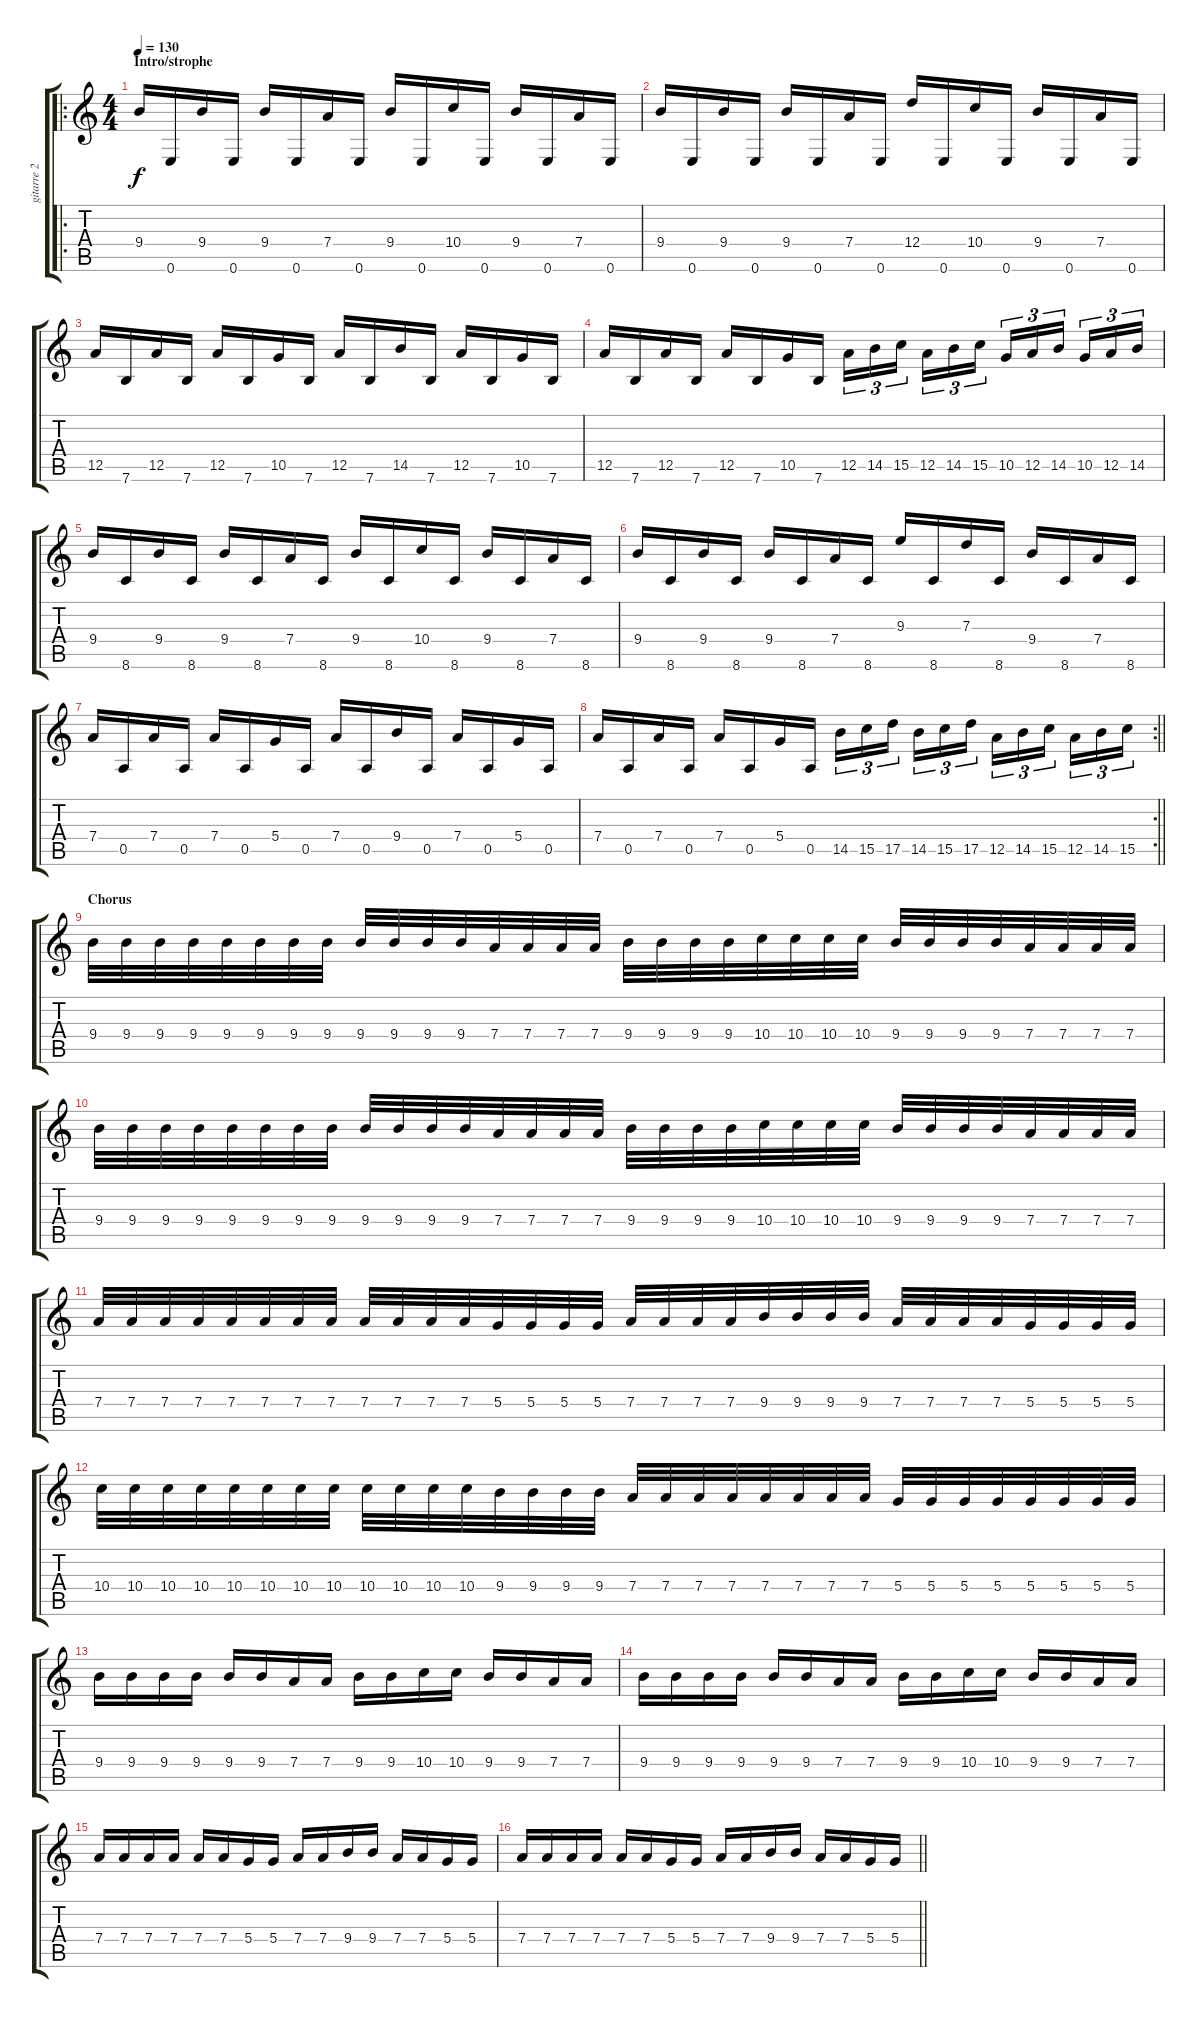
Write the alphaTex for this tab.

\track ("gitarre 2" "gitarre 2") {instrument distortionguitar}
\staff {score tabs}
\tuning (E4 B3 G3 D3 A2 E2) {hide}
\ro
\ts (4 4)
\section ("" "Intro/strophe")
\tempo 130
\clef g2
\ks c
9.4.16{dy f instrument distortionguitar} 0.6.16 9.4.16 0.6.16 9.4.16 0.6.16 7.4.16 0.6.16 9.4.16 0.6.16 10.4.16 0.6.16 9.4.16 0.6.16 7.4.16 0.6.16 |
9.4.16 0.6.16 9.4.16 0.6.16 9.4.16 0.6.16 7.4.16 0.6.16 12.4.16 0.6.16 10.4.16 0.6.16 9.4.16 0.6.16 7.4.16 0.6.16 |
12.5.16 7.6.16 12.5.16 7.6.16 12.5.16 7.6.16 10.5.16 7.6.16 12.5.16 7.6.16 14.5.16 7.6.16 12.5.16 7.6.16 10.5.16 7.6.16 |
12.5.16 7.6.16 12.5.16 7.6.16 12.5.16 7.6.16 10.5.16 7.6.16 12.5.16{tu (3 2)} 14.5.16{tu (3 2)} 15.5.16{tu (3 2)} 12.5.16{tu (3 2)} 14.5.16{tu (3 2)} 15.5.16{tu (3 2)} 10.5.16{tu (3 2)} 12.5.16{tu (3 2)} 14.5.16{tu (3 2)} 10.5.16{tu (3 2)} 12.5.16{tu (3 2)} 14.5.16{tu (3 2)} |
9.4.16 8.6.16 9.4.16 8.6.16 9.4.16 8.6.16 7.4.16 8.6.16 9.4.16 8.6.16 10.4.16 8.6.16 9.4.16 8.6.16 7.4.16 8.6.16 |
9.4.16 8.6.16 9.4.16 8.6.16 9.4.16 8.6.16 7.4.16 8.6.16 9.3.16 8.6.16 7.3.16 8.6.16 9.4.16 8.6.16 7.4.16 8.6.16 |
7.4.16 0.5.16 7.4.16 0.5.16 7.4.16 0.5.16 5.4.16 0.5.16 7.4.16 0.5.16 9.4.16 0.5.16 7.4.16 0.5.16 5.4.16 0.5.16 |
\rc 2
\barLineRight lightlight
7.4.16 0.5.16 7.4.16 0.5.16 7.4.16 0.5.16 5.4.16 0.5.16 14.5.16{tu (3 2)} 15.5.16{tu (3 2)} 17.5.16{tu (3 2)} 14.5.16{tu (3 2)} 15.5.16{tu (3 2)} 17.5.16{tu (3 2)} 12.5.16{tu (3 2)} 14.5.16{tu (3 2)} 15.5.16{tu (3 2)} 12.5.16{tu (3 2)} 14.5.16{tu (3 2)} 15.5.16{tu (3 2)} |
\section ("" "Chorus")
9.4.32 9.4.32 9.4.32 9.4.32 9.4.32 9.4.32 9.4.32 9.4.32 9.4.32 9.4.32 9.4.32 9.4.32 7.4.32 7.4.32 7.4.32 7.4.32 9.4.32 9.4.32 9.4.32 9.4.32 10.4.32 10.4.32 10.4.32 10.4.32 9.4.32 9.4.32 9.4.32 9.4.32 7.4.32 7.4.32 7.4.32 7.4.32 |
9.4.32 9.4.32 9.4.32 9.4.32 9.4.32 9.4.32 9.4.32 9.4.32 9.4.32 9.4.32 9.4.32 9.4.32 7.4.32 7.4.32 7.4.32 7.4.32 9.4.32 9.4.32 9.4.32 9.4.32 10.4.32 10.4.32 10.4.32 10.4.32 9.4.32 9.4.32 9.4.32 9.4.32 7.4.32 7.4.32 7.4.32 7.4.32 |
7.4.32 7.4.32 7.4.32 7.4.32 7.4.32 7.4.32 7.4.32 7.4.32 7.4.32 7.4.32 7.4.32 7.4.32 5.4.32 5.4.32 5.4.32 5.4.32 7.4.32 7.4.32 7.4.32 7.4.32 9.4.32 9.4.32 9.4.32 9.4.32 7.4.32 7.4.32 7.4.32 7.4.32 5.4.32 5.4.32 5.4.32 5.4.32 |
10.4.32 10.4.32 10.4.32 10.4.32 10.4.32 10.4.32 10.4.32 10.4.32 10.4.32 10.4.32 10.4.32 10.4.32 9.4.32 9.4.32 9.4.32 9.4.32 7.4.32 7.4.32 7.4.32 7.4.32 7.4.32 7.4.32 7.4.32 7.4.32 5.4.32 5.4.32 5.4.32 5.4.32 5.4.32 5.4.32 5.4.32 5.4.32 |
9.4.16 9.4.16 9.4.16 9.4.16 9.4.16 9.4.16 7.4.16 7.4.16 9.4.16 9.4.16 10.4.16 10.4.16 9.4.16 9.4.16 7.4.16 7.4.16 |
9.4.16 9.4.16 9.4.16 9.4.16 9.4.16 9.4.16 7.4.16 7.4.16 9.4.16 9.4.16 10.4.16 10.4.16 9.4.16 9.4.16 7.4.16 7.4.16 |
7.4.16 7.4.16 7.4.16 7.4.16 7.4.16 7.4.16 5.4.16 5.4.16 7.4.16 7.4.16 9.4.16 9.4.16 7.4.16 7.4.16 5.4.16 5.4.16 |
\barLineRight lightlight
7.4.16 7.4.16 7.4.16 7.4.16 7.4.16 7.4.16 5.4.16 5.4.16 7.4.16 7.4.16 9.4.16 9.4.16 7.4.16 7.4.16 5.4.16 5.4.16
